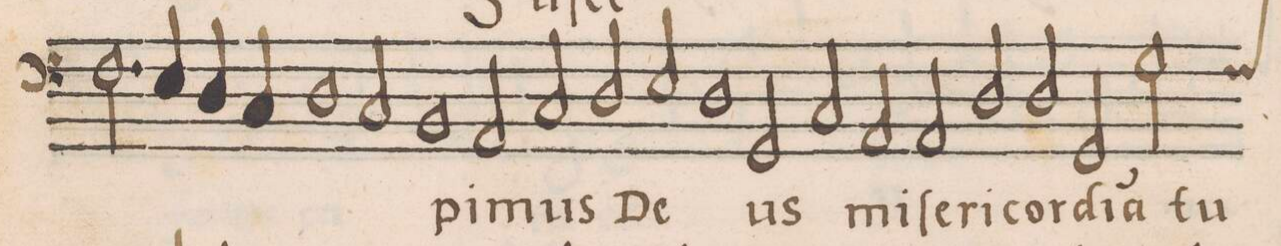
**kern	**text
*I"BASSVS	*
*clefF4	*
*k[]	*
*met(C)	*
*M2/1	*
2.F\	.
4E/	.
=4-	=4-
4D/	.
4C/	.
1D\	.
2C/	.
=5-	=5-
1BB/	.
2AA/	-pi-
2C/	-mus
=6-	=6-
2D/	De-
2E/	.
1D\	.
=7-	=7-
2GG/	-us
2C/	mi-
2AA/	-ſe-
2AA/	-ri-
=8-	=8-
2D/	-cor-
2D/	-di-
2GG/	-a(m)
*custos:F	*
2G\	tu-
=9-	=9-
*-	*-
